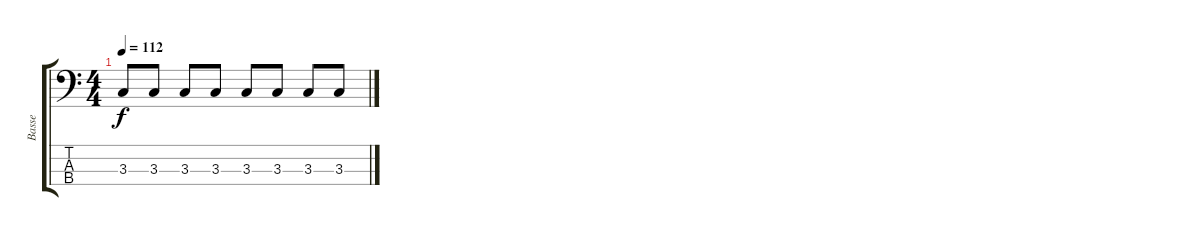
\track ("Basse" "Basse") {instrument electricbassfinger}
\staff {score tabs}
\tuning (G2 D2 A1 D1) {hide}
\ts (4 4)
\tempo 112
\clef f4
\ks c
3.3.8{dy f} 3.3.8 3.3.8 3.3.8 3.3.8 3.3.8 3.3.8 3.3.8
